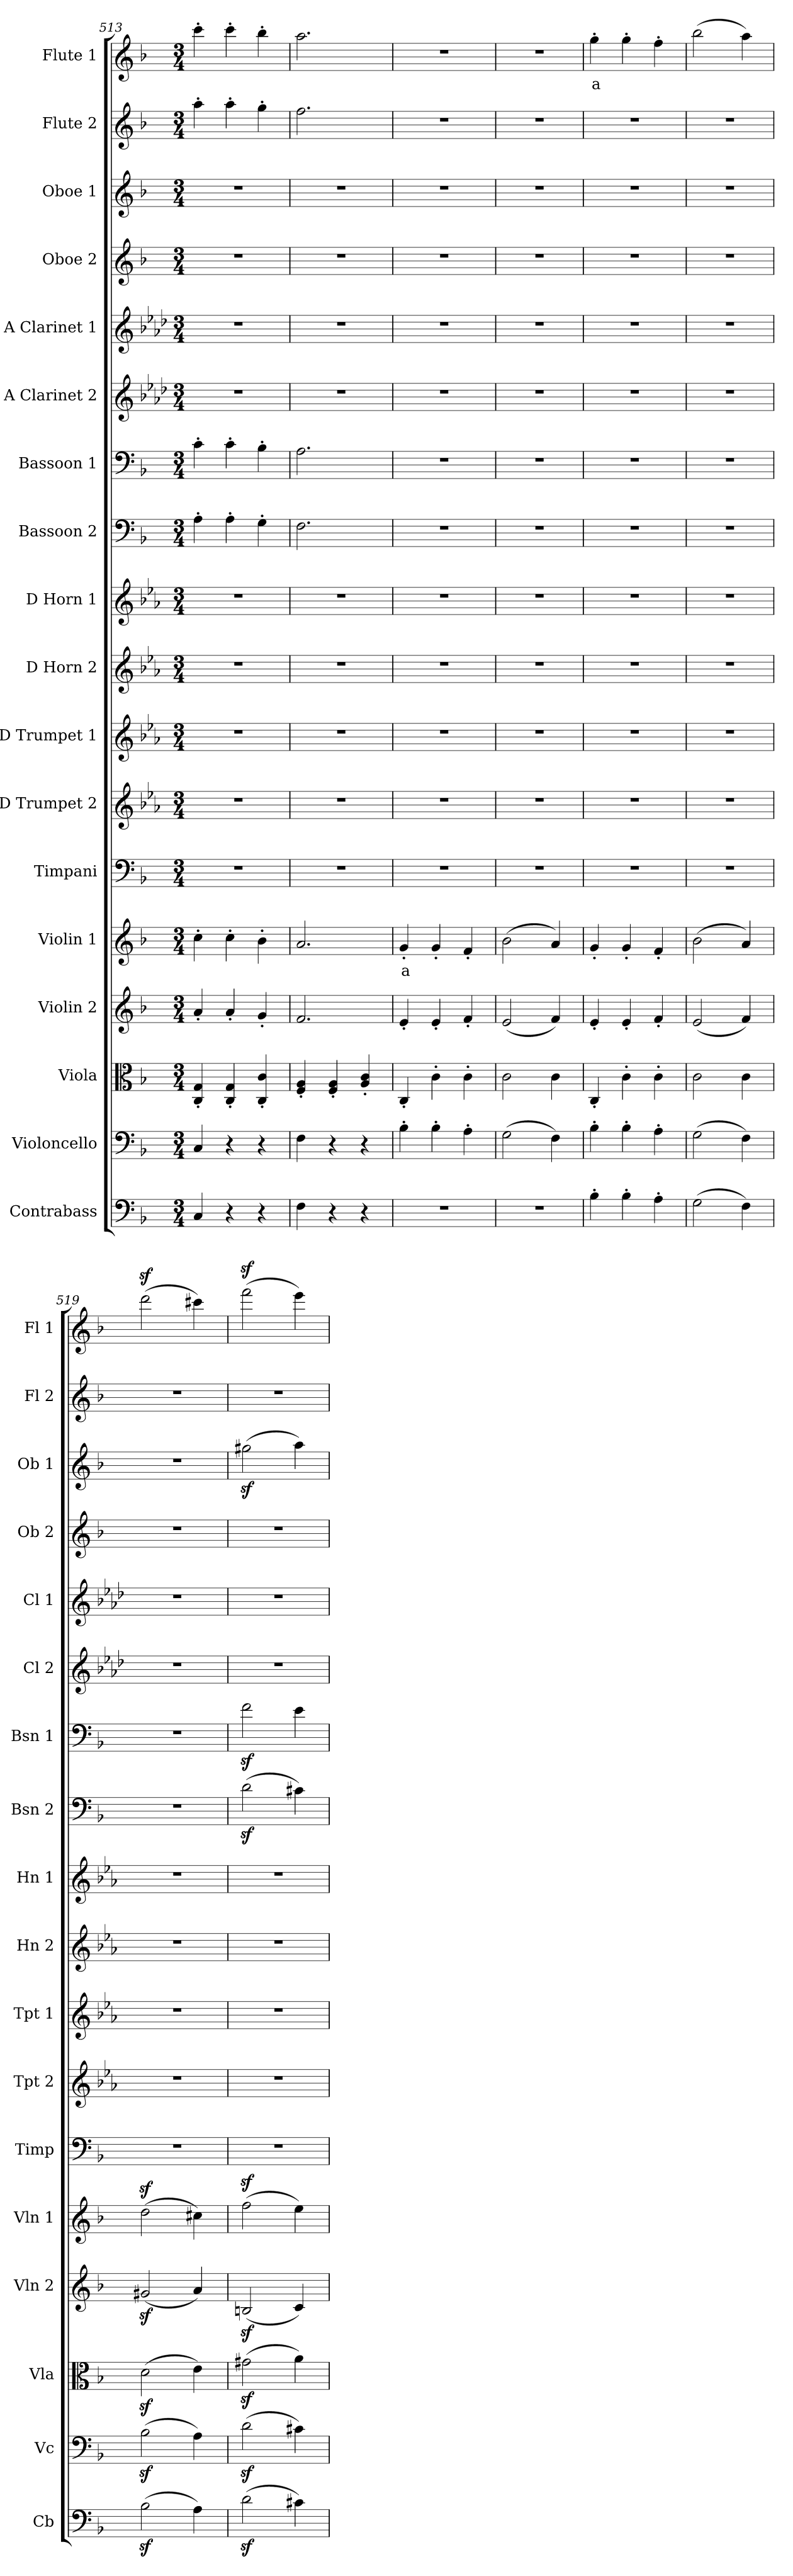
**kern	**kern	**kern	**kern	**kern	**text	**kern	**kern	**kern	**kern	**kern	**kern	**kern	**kern	**kern	**kern	**kern	**kern	**kern	**text
*part18	*part17	*part16	*part15	*part14	*part14	*part13	*part12	*part11	*part10	*part9	*part8	*part7	*part6	*part5	*part4	*part3	*part2	*part1	*part1
*staff18	*staff17	*staff16	*staff15	*staff14	*staff14	*staff13	*staff12	*staff11	*staff10	*staff9	*staff8	*staff7	*staff6	*staff5	*staff4	*staff3	*staff2	*staff1	*staff1
*I"Contrabass	*I"Violoncello	*I"Viola	*I"Violin 2	*I"Violin 1	*	*I"Timpani	*I"D Trumpet 2	*I"D Trumpet 1	*I"D Horn 2	*I"D Horn 1	*I"Bassoon 2	*I"Bassoon 1	*I"A Clarinet 2	*I"A Clarinet 1	*I"Oboe 2	*I"Oboe 1	*I"Flute 2	*I"Flute 1	*
*I'Cb	*I'Vc	*I'Vla	*I'Vln 2	*I'Vln 1	*	*I'Timp	*I'Tpt 2	*I'Tpt 1	*I'Hn 2	*I'Hn 1	*I'Bsn 2	*I'Bsn 1	*I'Cl 2	*I'Cl 1	*I'Ob 2	*I'Ob 1	*I'Fl 2	*I'Fl 1	*
*clefF4	*clefF4	*clefC3	*clefG2	*clefG2	*	*clefF4	*clefG2	*clefG2	*clefG2	*clefG2	*clefF4	*clefF4	*clefG2	*clefG2	*clefG2	*clefG2	*clefG2	*clefG2	*
*ITrd7c12	*	*	*	*	*	*	*ITrd-1c-2	*ITrd-1c-2	*ITrd6c10	*ITrd6c10	*	*	*ITrd2c3	*ITrd2c3	*	*	*	*	*
*k[b-]	*k[b-]	*k[b-]	*k[b-]	*k[b-]	*	*k[b-]	*k[b-]	*k[b-]	*k[b-]	*k[b-]	*k[b-]	*k[b-]	*k[b-]	*k[b-]	*k[b-]	*k[b-]	*k[b-]	*k[b-]	*
*M3/4	*M3/4	*M3/4	*M3/4	*M3/4	*	*M3/4	*M3/4	*M3/4	*M3/4	*M3/4	*M3/4	*M3/4	*M3/4	*M3/4	*M3/4	*M3/4	*M3/4	*M3/4	*
=513	=513	=513	=513	=513	=513	=513	=513	=513	=513	=513	=513	=513	=513	=513	=513	=513	=513	=513	=513
4CC/	4C/	4C/' 4G/'	4a'/	4cc'\	.	2.r	2.r	2.r	2.r	2.r	4A'\	4c'\	2.r	2.r	2.r	2.r	4aa'\	4ccc'\	.
4r	4r	4C/' 4G/'	4a'/	4cc'\	.	.	.	.	.	.	4A'\	4c'\	.	.	.	.	4aa'\	4ccc'\	.
4r	4r	4C/' 4c/'	4g'/	4b-'\	.	.	.	.	.	.	4G'\	4B-'\	.	.	.	.	4gg'\	4bb-'\	.
=514	=514	=514	=514	=514	=514	=514	=514	=514	=514	=514	=514	=514	=514	=514	=514	=514	=514	=514	=514
4FF\	4F\	4F/' 4A/'	2.f/	2.a/	.	2.r	2.r	2.r	2.r	2.r	2.F\	2.A\	2.r	2.r	2.r	2.r	2.ff\	2.aa\	.
4r	4r	4F/' 4A/'	.	.	.	.	.	.	.	.	.	.	.	.	.	.	.	.	.
4r	4r	4A/' 4c/'	.	.	.	.	.	.	.	.	.	.	.	.	.	.	.	.	.
=515	=515	=515	=515	=515	=515	=515	=515	=515	=515	=515	=515	=515	=515	=515	=515	=515	=515	=515	=515
!	!	!	!	!	!LO:LY:b:color=#FF0000	!	!	!	!	!	!	!	!	!	!	!	!	!	!
2.r	4B-'\	4C'/	4e'/	4g'/	a	2.r	2.r	2.r	2.r	2.r	2.r	2.r	2.r	2.r	2.r	2.r	2.r	2.r	.
.	4B-'\	4c'\	4e'/	4g'/	.	.	.	.	.	.	.	.	.	.	.	.	.	.	.
.	4A'\	4c'\	4f'/	4f'/	.	.	.	.	.	.	.	.	.	.	.	.	.	.	.
=516	=516	=516	=516	=516	=516	=516	=516	=516	=516	=516	=516	=516	=516	=516	=516	=516	=516	=516	=516
2.r	(2G\	2c\	(2e/	(2b-\	.	2.r	2.r	2.r	2.r	2.r	2.r	2.r	2.r	2.r	2.r	2.r	2.r	2.r	.
.	4F\)	4c\	4f/)	4a/)	.	.	.	.	.	.	.	.	.	.	.	.	.	.	.
=517	=517	=517	=517	=517	=517	=517	=517	=517	=517	=517	=517	=517	=517	=517	=517	=517	=517	=517	=517
!	!	!	!	!	!	!	!	!	!	!	!	!	!	!	!	!	!	!	!LO:LY:b:color=#FF0000
4BB-'\	4B-'\	4C'/	4e'/	4g'/	.	2.r	2.r	2.r	2.r	2.r	2.r	2.r	2.r	2.r	2.r	2.r	2.r	4gg'\	a
4BB-'\	4B-'\	4c'\	4e'/	4g'/	.	.	.	.	.	.	.	.	.	.	.	.	.	4gg'\	.
4AA'\	4A'\	4c'\	4f'/	4f'/	.	.	.	.	.	.	.	.	.	.	.	.	.	4ff'\	.
=518	=518	=518	=518	=518	=518	=518	=518	=518	=518	=518	=518	=518	=518	=518	=518	=518	=518	=518	=518
(2GG\	(2G\	2c\	(2e/	(2b-\	.	2.r	2.r	2.r	2.r	2.r	2.r	2.r	2.r	2.r	2.r	2.r	2.r	(2bb-\	.
4FF\)	4F\)	4c\	4f/)	4a/)	.	.	.	.	.	.	.	.	.	.	.	.	.	4aa\)	.
!!LO:PB:g=z
=519	=519	=519	=519	=519	=519	=519	=519	=519	=519	=519	=519	=519	=519	=519	=519	=519	=519	=519	=519
(2BB-z<\	(2B-z<\	(2dz<\	(2g#Xz</	(2ddz<\	.	2.r	2.r	2.r	2.r	2.r	2.r	2.r	2.r	2.r	2.r	2.r	2.r	(2dddz<\	.
4AA\)	4A\)	4e\)	4a/)	4cc#X\)	.	.	.	.	.	.	.	.	.	.	.	.	.	4ccc#X\)	.
=520	=520	=520	=520	=520	=520	=520	=520	=520	=520	=520	=520	=520	=520	=520	=520	=520	=520	=520	=520
(2Dz<\	(2dz<\	(2g#Xz<\	(2Bnz</	(2ffz<\	.	2.r	2.r	2.r	2.r	2.r	(2dz<\	2fz<\	2.r	2.r	2.r	(2gg#Xz<\	2.r	(2fffz<\	.
4C#X\)	4c#X\)	4a\)	4c/)	4ee\)	.	.	.	.	.	.	4c#X\)	4e\	.	.	.	4aa\)	.	4eee\)	.
=	=	=	=	=	=	=	=	=	=	=	=	=	=	=	=	=	=	=	=
*-	*-	*-	*-	*-	*-	*-	*-	*-	*-	*-	*-	*-	*-	*-	*-	*-	*-	*-	*-
